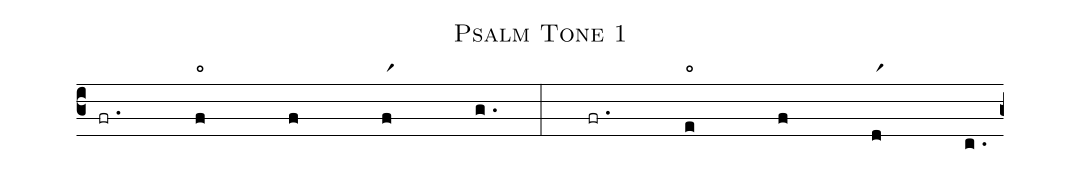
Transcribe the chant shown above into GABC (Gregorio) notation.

name: Psalm Tone 1;
%%
(c3)(fr.)(fr3)(f)(fr1)(g.)(:)(fr.)(er3)(f)(dr1)(c.)(z::)
